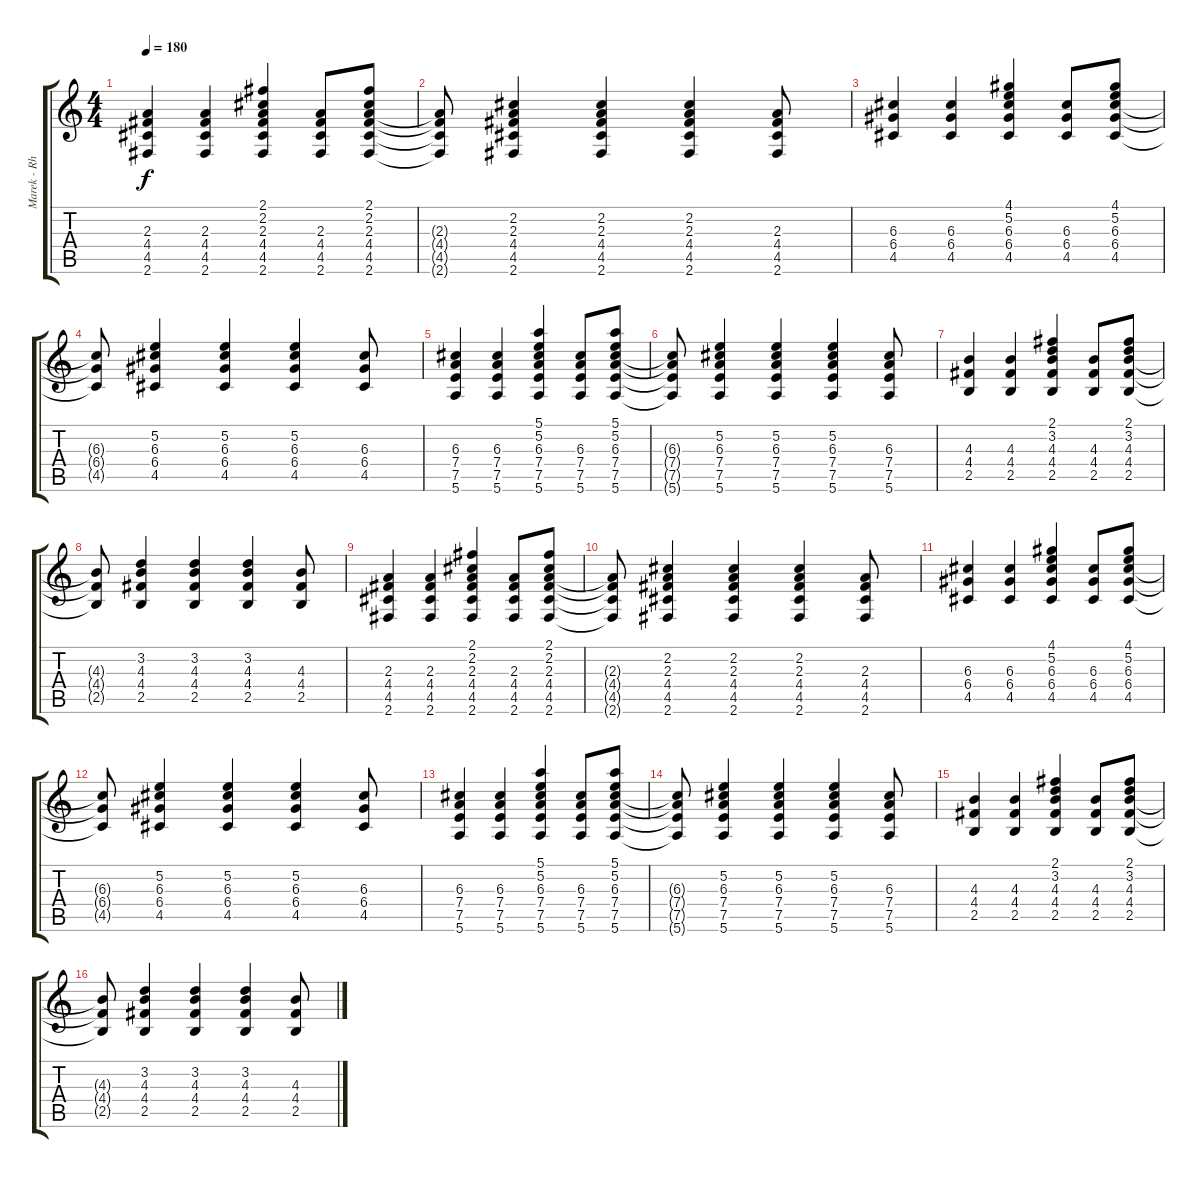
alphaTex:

\track ("Marek - Rhythm Guitar 1" "Marek - Rh") {instrument distortionguitar}
\staff {score tabs}
\tuning (E4 B3 G3 D3 A2 E2) {hide}
\ts (4 4)
\tempo 180
\clef g2
\ks c
(2.3 4.4 4.5 2.6).4{dy f} (2.3 4.4 4.5 2.6).4 (2.1 2.2 2.3 4.4 4.5 2.6).4 (2.3 4.4 4.5 2.6).8 (2.1 2.2 2.3 4.4 4.5 2.6).8 |
(2.3{t} 4.4{t} 4.5{t} 2.6{t}).8 (2.2 2.3 4.4 4.5 2.6).4 (2.2 2.3 4.4 4.5 2.6).4 (2.2 2.3 4.4 4.5 2.6).4 (2.3 4.4 4.5 2.6).8 |
(6.3 6.4 4.5).4 (6.3 6.4 4.5).4 (4.1 5.2 6.3 6.4 4.5).4 (6.3 6.4 4.5).8 (4.1 5.2 6.3 6.4 4.5).8 |
(6.3{t} 6.4{t} 4.5{t}).8 (5.2 6.3 6.4 4.5).4 (5.2 6.3 6.4 4.5).4 (5.2 6.3 6.4 4.5).4 (6.3 6.4 4.5).8 |
(6.3 7.4 7.5 5.6).4 (6.3 7.4 7.5 5.6).4 (5.1 5.2 6.3 7.4 7.5 5.6).4 (6.3 7.4 7.5 5.6).8 (5.1 5.2 6.3 7.4 7.5 5.6).8 |
(6.3{t} 7.4{t} 7.5{t} 5.6{t}).8 (5.2 6.3 7.4 7.5 5.6).4 (5.2 6.3 7.4 7.5 5.6).4 (5.2 6.3 7.4 7.5 5.6).4 (6.3 7.4 7.5 5.6).8 |
(4.3 4.4 2.5).4 (4.3 4.4 2.5).4 (2.1 3.2 4.3 4.4 2.5).4 (4.3 4.4 2.5).8 (2.1 3.2 4.3 4.4 2.5).8 |
(4.3{t} 4.4{t} 2.5{t}).8 (3.2 4.3 4.4 2.5).4 (3.2 4.3 4.4 2.5).4 (3.2 4.3 4.4 2.5).4 (4.3 4.4 2.5).8 |
(2.3 4.4 4.5 2.6).4 (2.3 4.4 4.5 2.6).4 (2.1 2.2 2.3 4.4 4.5 2.6).4 (2.3 4.4 4.5 2.6).8 (2.1 2.2 2.3 4.4 4.5 2.6).8 |
(2.3{t} 4.4{t} 4.5{t} 2.6{t}).8 (2.2 2.3 4.4 4.5 2.6).4 (2.2 2.3 4.4 4.5 2.6).4 (2.2 2.3 4.4 4.5 2.6).4 (2.3 4.4 4.5 2.6).8 |
(6.3 6.4 4.5).4 (6.3 6.4 4.5).4 (4.1 5.2 6.3 6.4 4.5).4 (6.3 6.4 4.5).8 (4.1 5.2 6.3 6.4 4.5).8 |
(6.3{t} 6.4{t} 4.5{t}).8 (5.2 6.3 6.4 4.5).4 (5.2 6.3 6.4 4.5).4 (5.2 6.3 6.4 4.5).4 (6.3 6.4 4.5).8 |
(6.3 7.4 7.5 5.6).4 (6.3 7.4 7.5 5.6).4 (5.1 5.2 6.3 7.4 7.5 5.6).4 (6.3 7.4 7.5 5.6).8 (5.1 5.2 6.3 7.4 7.5 5.6).8 |
(6.3{t} 7.4{t} 7.5{t} 5.6{t}).8 (5.2 6.3 7.4 7.5 5.6).4 (5.2 6.3 7.4 7.5 5.6).4 (5.2 6.3 7.4 7.5 5.6).4 (6.3 7.4 7.5 5.6).8 |
(4.3 4.4 2.5).4 (4.3 4.4 2.5).4 (2.1 3.2 4.3 4.4 2.5).4 (4.3 4.4 2.5).8 (2.1 3.2 4.3 4.4 2.5).8 |
(4.3{t} 4.4{t} 2.5{t}).8 (3.2 4.3 4.4 2.5).4 (3.2 4.3 4.4 2.5).4 (3.2 4.3 4.4 2.5).4 (4.3 4.4 2.5).8
